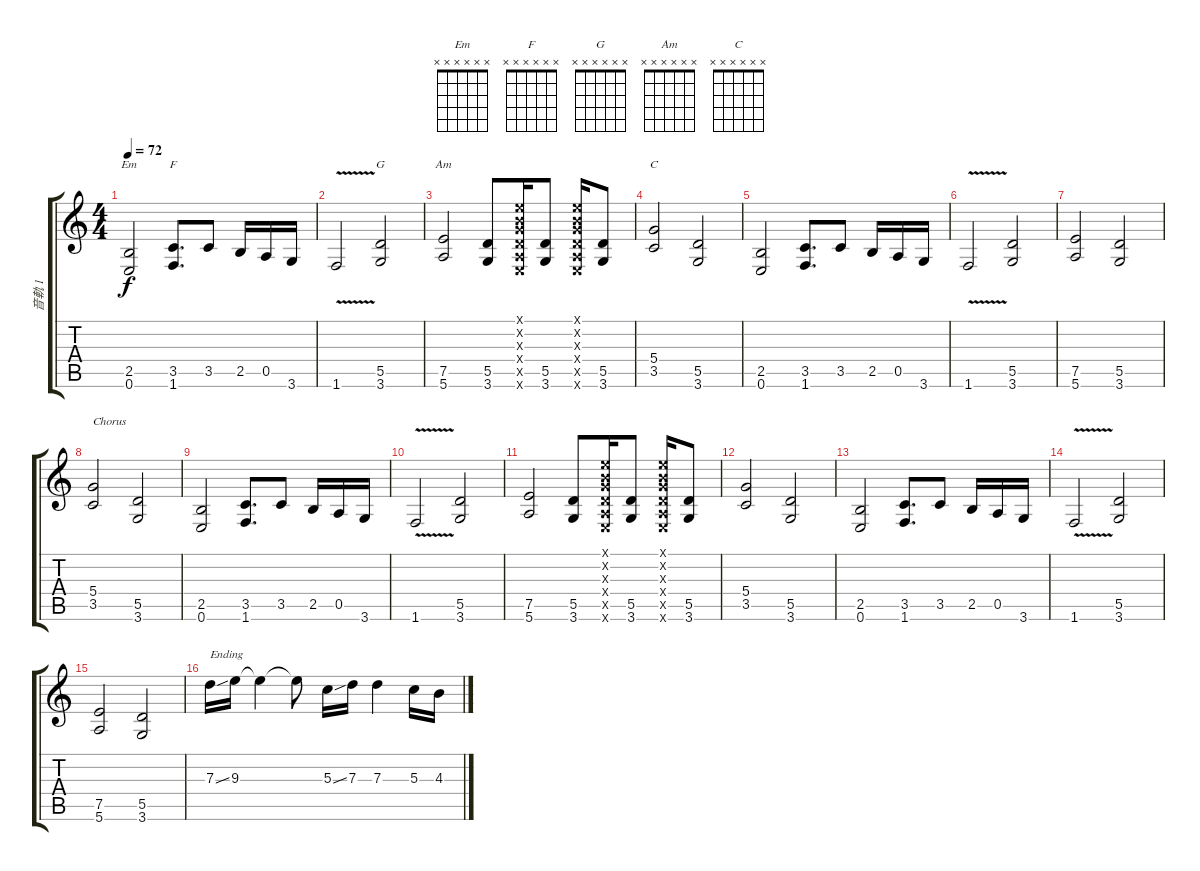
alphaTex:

\track ("音軌 1" "音軌 1") {instrument acousticguitarsteel}
\staff {score tabs}
\tuning (E4 B3 G3 D3 A2 E2) {hide}
\chord ("Em" x x x x x x)
\chord ("F" x x x x x x)
\chord ("G" x x x x x x)
\chord ("Am" x x x x x x)
\chord ("C" x x x x x x)
\ts (4 4)
\tempo 72
\clef g2
\ks c
(2.5 0.6).2{ch "Em" dy f} (3.5 1.6).8{d ch "F"} 3.5.8 2.5.16 0.5.16 3.6.16 |
1.6{v}.2 (5.5 3.6).2{ch "G"} |
(7.5 5.6).2{ch "Am"} (5.5 3.6).8 (0.1{x} 0.2{x} 0.3{x} 0.4{x} 0.5{x} 0.6{x}).16 (5.5 3.6).8 (0.1{x} 0.2{x} 0.3{x} 0.4{x} 0.5{x} 0.6{x}).16 (5.5 3.6).8 |
(5.4 3.5).2{ch "C"} (5.5 3.6).2 |
(2.5 0.6).2 (3.5 1.6).8{d} 3.5.8 2.5.16 0.5.16 3.6.16 |
1.6{v}.2 (5.5 3.6).2 |
(7.5 5.6).2 (5.5 3.6).2 |
(5.4 3.5).2{txt "Chorus"} (5.5 3.6).2 |
(2.5 0.6).2 (3.5 1.6).8{d} 3.5.8 2.5.16 0.5.16 3.6.16 |
1.6{v}.2 (5.5 3.6).2 |
(7.5 5.6).2 (5.5 3.6).8 (0.1{x} 0.2{x} 0.3{x} 0.4{x} 0.5{x} 0.6{x}).16 (5.5 3.6).8 (0.1{x} 0.2{x} 0.3{x} 0.4{x} 0.5{x} 0.6{x}).16 (5.5 3.6).8 |
(5.4 3.5).2 (5.5 3.6).2 |
(2.5 0.6).2 (3.5 1.6).8{d} 3.5.8 2.5.16 0.5.16 3.6.16 |
1.6{v}.2 (5.5 3.6).2 |
(7.5 5.6).2 (5.5 3.6).2 |
7.3{ss}.16{txt "Ending"} 9.3.16 9.3{t}.4 9.3{t}.8 5.3{ss}.16 7.3.16 7.3.4 5.3.16 4.3.16
